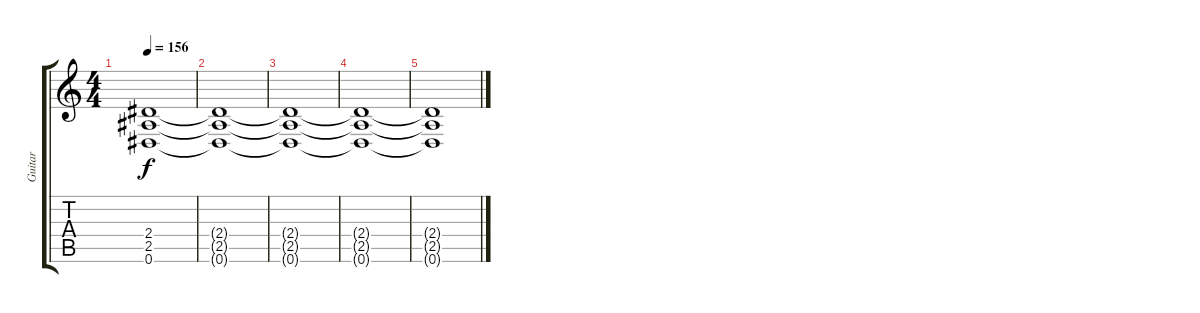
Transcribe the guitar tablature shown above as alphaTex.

\track ("Guitar" "Guitar") {instrument distortionguitar}
\staff {score tabs}
\tuning (Eb4 Bb3 Gb3 Db3 Ab2 Eb2) {hide}
\ts (4 4)
\tempo 156
\clef g2
\ks c
(2.4{t} 2.5{t} 0.6{t}).1{dy f} |
(2.4{t} 2.5{t} 0.6{t}).1 |
(2.4{t} 2.5{t} 0.6{t}).1 |
(2.4{t} 2.5{t} 0.6{t}).1 |
(2.4{t} 2.5{t} 0.6{t}).1
